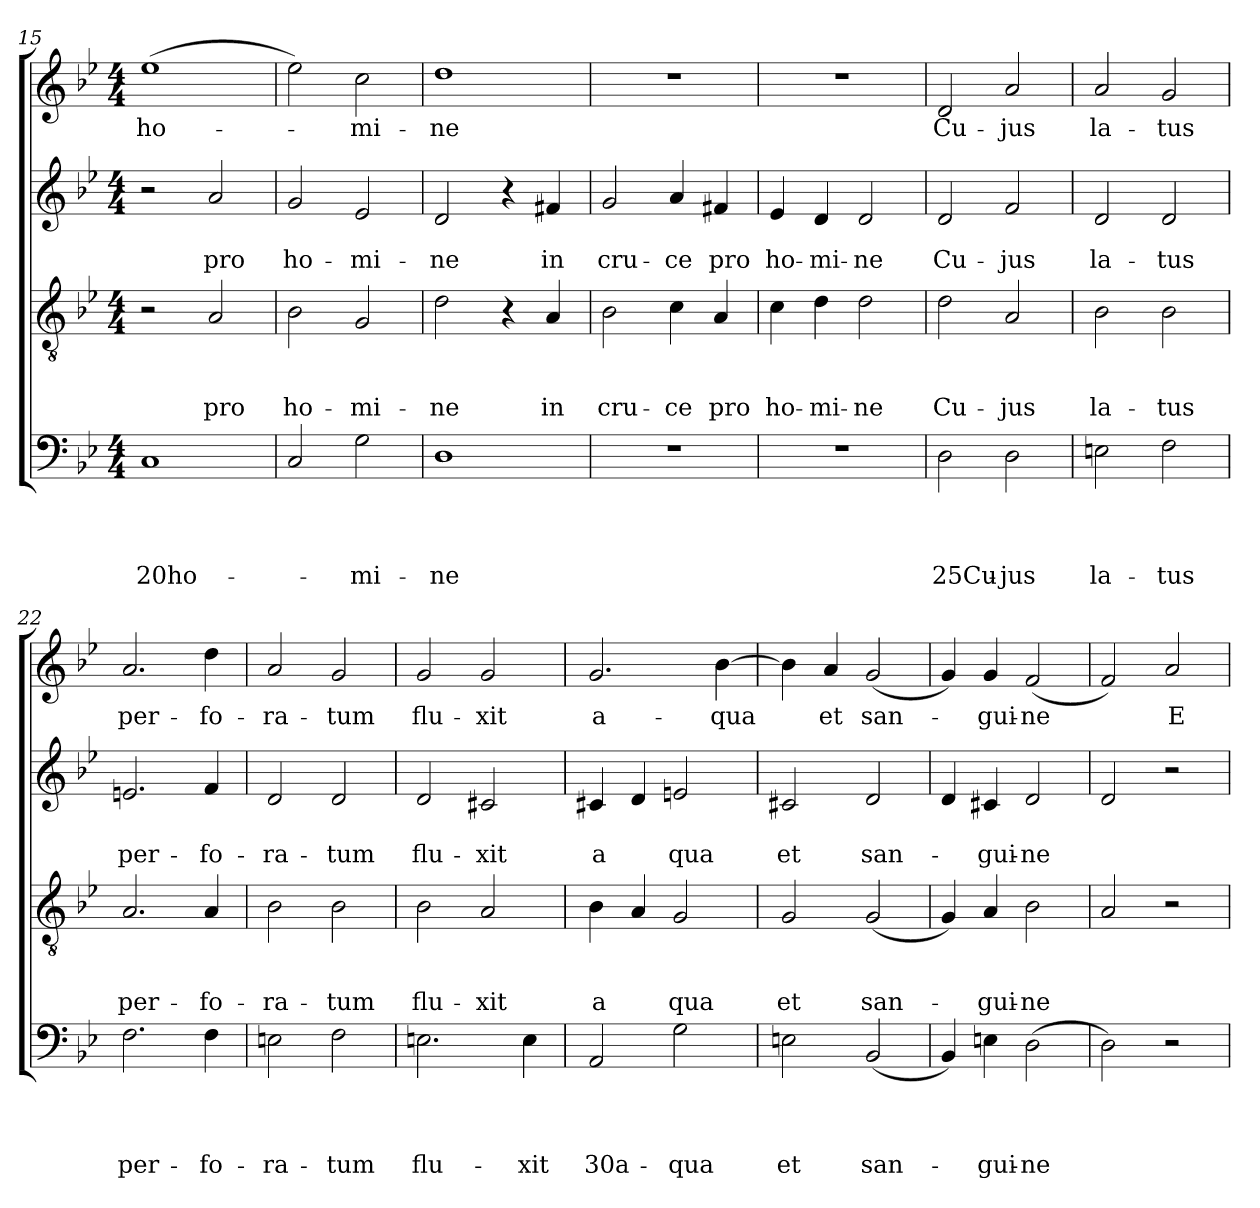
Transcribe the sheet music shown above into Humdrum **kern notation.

**kern	**text	**text	**text	**text	**kern	**text	**text	**text	**kern	**text	**text	**kern	**text
*part4	*part4	*part4	*part4	*part4	*part3	*part3	*part3	*part3	*part2	*part2	*part2	*part1	*part1
*staff4	*staff4	*staff4	*staff4	*staff4	*staff3	*staff3	*staff3	*staff3	*staff2	*staff2	*staff2	*staff1	*staff1
!!LO:PB:g=z
*clefF4	*	*	*	*	*clefGv2	*	*	*	*clefG2	*	*	*clefG2	*
*k[b-e-]	*	*	*	*	*k[b-e-]	*	*	*	*k[b-e-]	*	*	*k[b-e-]	*
*B-:	*	*	*	*	*B-:	*	*	*	*B-:	*	*	*B-:	*
*M4/4	*	*	*	*	*M4/4	*	*	*	*M4/4	*	*	*M4/4	*
=15	=15	=15	=15	=15	=15	=15	=15	=15	=15	=15	=15	=15	=15
!	!	!	!	!LO:LY:b:rj	!	!	!	!	!	!	!	!	!LO:LY:b
1C	.	.	.	20ho-	2r	.	.	.	2r	.	.	(>1ee-	ho-
!	!	!	!	!	!	!	!	!LO:LY:b	!	!	!LO:LY:b	!	!
.	.	.	.	.	2A/	.	.	pro	2a/	.	pro	.	.
=16	=16	=16	=16	=16	=16	=16	=16	=16	=16	=16	=16	=16	=16
!	!	!	!	!	!	!	!	!LO:LY:b	!	!	!LO:LY:b	!	!
2C/	.	.	.	.	2B-\	.	.	ho-	2g/	.	ho-	2ee-\)	.
!	!	!	!	!LO:LY:b	!	!	!	!LO:LY:b	!	!	!LO:LY:b	!	!LO:LY:b
2G\	.	.	.	-mi-	2G/	.	.	-mi-	2e-/	.	-mi-	2cc\	-mi-
=17	=17	=17	=17	=17	=17	=17	=17	=17	=17	=17	=17	=17	=17
!	!	!	!	!LO:LY:b	!	!	!	!LO:LY:b	!	!	!LO:LY:b	!	!LO:LY:b
1D	.	.	.	-ne	2d\	.	.	-ne	2d/	.	-ne	1dd	-ne
.	.	.	.	.	4r	.	.	.	4r	.	.	.	.
!	!	!	!	!	!	!	!	!LO:LY:b	!	!	!LO:LY:b	!	!
.	.	.	.	.	4A/	.	.	in	4f#X/	.	in	.	.
=18	=18	=18	=18	=18	=18	=18	=18	=18	=18	=18	=18	=18	=18
!	!	!	!	!	!	!	!	!LO:LY:b	!	!	!LO:LY:b	!	!
1r	.	.	.	.	2B-\	.	.	cru-	2g/	.	cru-	1r	.
!	!	!	!	!	!	!	!	!LO:LY:b	!	!	!LO:LY:b	!	!
.	.	.	.	.	4c\	.	.	-ce	4a/	.	-ce	.	.
!	!	!	!	!	!	!	!	!LO:LY:b	!	!	!LO:LY:b	!	!
.	.	.	.	.	4A/	.	.	pro	4f#X/	.	pro	.	.
=19	=19	=19	=19	=19	=19	=19	=19	=19	=19	=19	=19	=19	=19
!	!	!	!	!	!	!	!	!LO:LY:b	!	!	!LO:LY:b	!	!
1r	.	.	.	.	4c\	.	.	ho-	4e-/	.	ho-	1r	.
!	!	!	!	!	!	!	!	!LO:LY:b	!	!	!LO:LY:b	!	!
.	.	.	.	.	4d\	.	.	-mi-	4d/	.	-mi-	.	.
!	!	!	!	!	!	!	!	!LO:LY:b	!	!	!LO:LY:b	!	!
.	.	.	.	.	2d\	.	.	-ne	2d/	.	-ne	.	.
!!LO:LB:g=z
=20	=20	=20	=20	=20	=20	=20	=20	=20	=20	=20	=20	=20	=20
!	!	!	!	!LO:LY:b:rj	!	!	!	!LO:LY:b	!	!	!LO:LY:b	!	!LO:LY:b
2D\	.	.	.	25Cu-	2d\	.	.	Cu-	2d/	.	Cu-	2d/	Cu-
!	!	!	!	!LO:LY:b	!	!	!	!LO:LY:b	!	!	!LO:LY:b	!	!LO:LY:b
2D\	.	.	.	-jus	2A/	.	.	-jus	2f/	.	-jus	2a/	-jus
=21	=21	=21	=21	=21	=21	=21	=21	=21	=21	=21	=21	=21	=21
!	!	!	!	!LO:LY:b:rj	!	!	!	!LO:LY:b:rj	!	!	!LO:LY:b:rj	!	!LO:LY:b:rj
2En\	.	.	.	la-	2B-\	.	.	la-	2d/	.	la-	2a/	la-
!	!	!	!	!LO:LY:b	!	!	!	!LO:LY:b	!	!	!LO:LY:b	!	!LO:LY:b
2F\	.	.	.	-tus	2B-\	.	.	-tus	2d/	.	-tus	2g/	-tus
=22	=22	=22	=22	=22	=22	=22	=22	=22	=22	=22	=22	=22	=22
!	!	!	!	!LO:LY:b	!	!	!	!LO:LY:b	!	!	!LO:LY:b	!	!LO:LY:b
2.F\	.	.	.	per-	2.A/	.	.	per-	2.en/	.	per-	2.a/	per-
!	!	!	!	!LO:LY:b:rj	!	!	!	!LO:LY:b:rj	!	!	!LO:LY:b:rj	!	!LO:LY:b:rj
4F\	.	.	.	-fo-	4A/	.	.	-fo-	4f/	.	-fo-	4dd\	-fo-
=23	=23	=23	=23	=23	=23	=23	=23	=23	=23	=23	=23	=23	=23
!	!	!	!	!LO:LY:b	!	!	!	!LO:LY:b	!	!	!LO:LY:b	!	!LO:LY:b
2En\	.	.	.	-ra-	2B-\	.	.	-ra-	2d/	.	-ra-	2a/	-ra-
!	!	!	!	!LO:LY:b	!	!	!	!LO:LY:b	!	!	!LO:LY:b	!	!LO:LY:b
2F\	.	.	.	-tum	2B-\	.	.	-tum	2d/	.	-tum	2g/	-tum
=24	=24	=24	=24	=24	=24	=24	=24	=24	=24	=24	=24	=24	=24
!	!	!	!	!LO:LY:b	!	!	!	!LO:LY:b	!	!	!LO:LY:b	!	!LO:LY:b
2.En\	.	.	.	flu-	2B-\	.	.	flu-	2d/	.	flu-	2g/	flu-
!	!	!	!	!	!	!	!	!LO:LY:b	!	!	!LO:LY:b	!	!LO:LY:b
.	.	.	.	.	2A/	.	.	-xit	2c#X/	.	-xit	2g/	-xit
!	!	!	!	!LO:LY:b	!	!	!	!	!	!	!	!	!
4E\	.	.	.	-xit	.	.	.	.	.	.	.	.	.
!!LO:LB:g=z
=25	=25	=25	=25	=25	=25	=25	=25	=25	=25	=25	=25	=25	=25
!	!	!	!	!LO:LY:b:rj	!	!	!	!LO:LY:b:rj	!	!	!LO:LY:b:rj	!	!LO:LY:b:rj
2AA/	.	.	.	30a-	4B-\	.	.	a	4c#X/	.	a	2.g/	a-
.	.	.	.	.	4A/	.	.	.	4d/	.	.	.	.
!	!	!	!	!LO:LY:b	!	!	!	!LO:LY:b	!	!	!LO:LY:b	!	!
2G\	.	.	.	-qua	2G/	.	.	qua	2en/	.	qua	.	.
!	!	!	!	!	!	!	!	!	!	!	!	!	!LO:LY:b
.	.	.	.	.	.	.	.	.	.	.	.	[>4b-\	-qua
=26	=26	=26	=26	=26	=26	=26	=26	=26	=26	=26	=26	=26	=26
!	!	!	!	!LO:LY:b	!	!	!	!LO:LY:b	!	!	!LO:LY:b	!	!
2En\	.	.	.	et	2G/	.	.	et	2c#X/	.	et	4b-\]	.
!	!	!	!	!	!	!	!	!	!	!	!	!	!LO:LY:b
.	.	.	.	.	.	.	.	.	.	.	.	4a/	et
!	!	!	!	!LO:LY:b	!	!	!	!LO:LY:b	!	!	!LO:LY:b	!	!LO:LY:b
(<2BB-/	.	.	.	san-	(<2G/	.	.	san-	2d/	.	san-	(<2g/	san-
=27	=27	=27	=27	=27	=27	=27	=27	=27	=27	=27	=27	=27	=27
4BB-/)	.	.	.	.	(4G/)	.	.	.	4d/	.	.	4g/)	.
!	!	!	!	!LO:LY:b	!	!	!	!LO:LY:b	!	!	!LO:LY:b	!	!LO:LY:b
4En\	.	.	.	-gui-	4A/	.	.	-gui-	4c#X/	.	-gui-	4g/	-gui-
!	!	!	!	!LO:LY:b	!	!	!	!LO:LY:b	!	!	!LO:LY:b	!	!LO:LY:b
(>2D\	.	.	.	-ne	2B-\	.	.	-ne	2d/	.	-ne	(<2f/	-ne
=28	=28	=28	=28	=28	=28	=28	=28	=28	=28	=28	=28	=28	=28
2D\)	.	.	.	.	2A/	.	.	.	2d/	.	.	2f/)	.
!	!	!	!	!	!	!	!	!	!	!	!	!	!LO:LY:b
2r	.	.	.	.	2r	.	.	.	2r	.	.	2a/	E-
=	=	=	=	=	=	=	=	=	=	=	=	=	=
*-	*-	*-	*-	*-	*-	*-	*-	*-	*-	*-	*-	*-	*-
